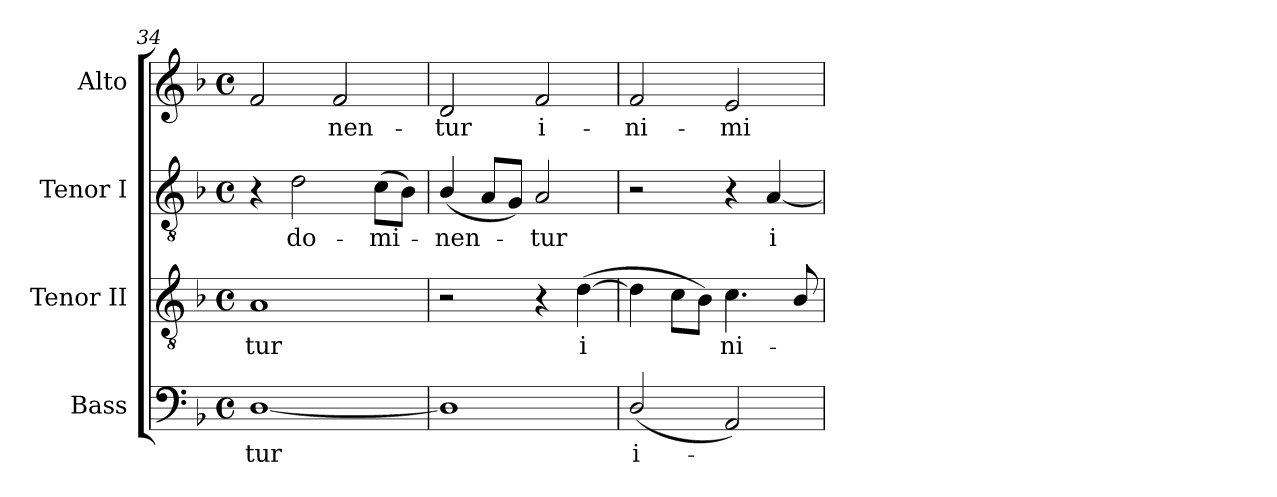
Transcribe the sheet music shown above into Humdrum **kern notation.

**kern	**text	**kern	**text	**kern	**text	**kern	**text
*part4	*part4	*part3	*part3	*part2	*part2	*part1	*part1
*staff4	*staff4	*staff3	*staff3	*staff2	*staff2	*staff1	*staff1
*I"Bass	*	*I"Tenor II	*	*I"Tenor I	*	*I"Alto	*
*I'B	*	*I'T II	*	*I'T I	*	*I'A	*
!!LO:LB:g=z
*clefF4	*	*clefGv2	*	*clefGv2	*	*clefG2	*
*k[b-]	*	*k[b-]	*	*k[b-]	*	*k[b-]	*
*F:	*	*F:	*	*F:	*	*F:	*
*M4/4	*	*M4/4	*	*M4/4	*	*M4/4	*
*met(c)	*	*met(c)	*	*met(c)	*	*met(c)	*
=34	=34	=34	=34	=34	=34	=34	=34
!	!LO:LY:b	!	!LO:LY:b	!	!	!	!
[1D/	tur	1A	-tur	4r	.	2f	.
!	!	!	!	!	!LO:LY:b	!	!
.	.	.	.	2d	do-	.	.
!	!	!	!	!	!	!	!LO:LY:b
.	.	.	.	.	.	2f	nen-
!	!	!	!	!	!LO:LY:b	!	!
.	.	.	.	(>8cL	-mi-	.	.
.	.	.	.	8B-J)	.	.	.
=35	=35	=35	=35	=35	=35	=35	=35
!	!	!	!	!	!LO:LY:b	!	!LO:LY:b
1D/]	.	2r	.	(<4B-/	nen-	2d	-tur
.	.	.	.	8AL	.	.	.
.	.	.	.	8GJ)	.	.	.
!	!	!	!	!	!LO:LY:b	!	!LO:LY:b
.	.	4r	.	2A	tur	2f	i-
!	!	!	!LO:LY:b	!	!	!	!
.	.	(>[4d	i	.	.	.	.
=36	=36	=36	=36	=36	=36	=36	=36
!	!LO:LY:b	!	!	!	!	!	!LO:LY:b
(<2D/	i-	4d]	.	2r	.	2f	-ni-
.	.	8cL	.	.	.	.	.
.	.	8B-J)	.	.	.	.	.
!	!	!	!LO:LY:b	!	!	!	!LO:LY:b
2AA/)	.	4.c	ni-	4r	.	2e	-mi-
!	!	!	!	!	!LO:LY:b	!	!
.	.	.	.	[4A	i-	.	.
.	.	8B-/	.	.	.	.	.
=	=	=	=	=	=	=	=
*-	*-	*-	*-	*-	*-	*-	*-
